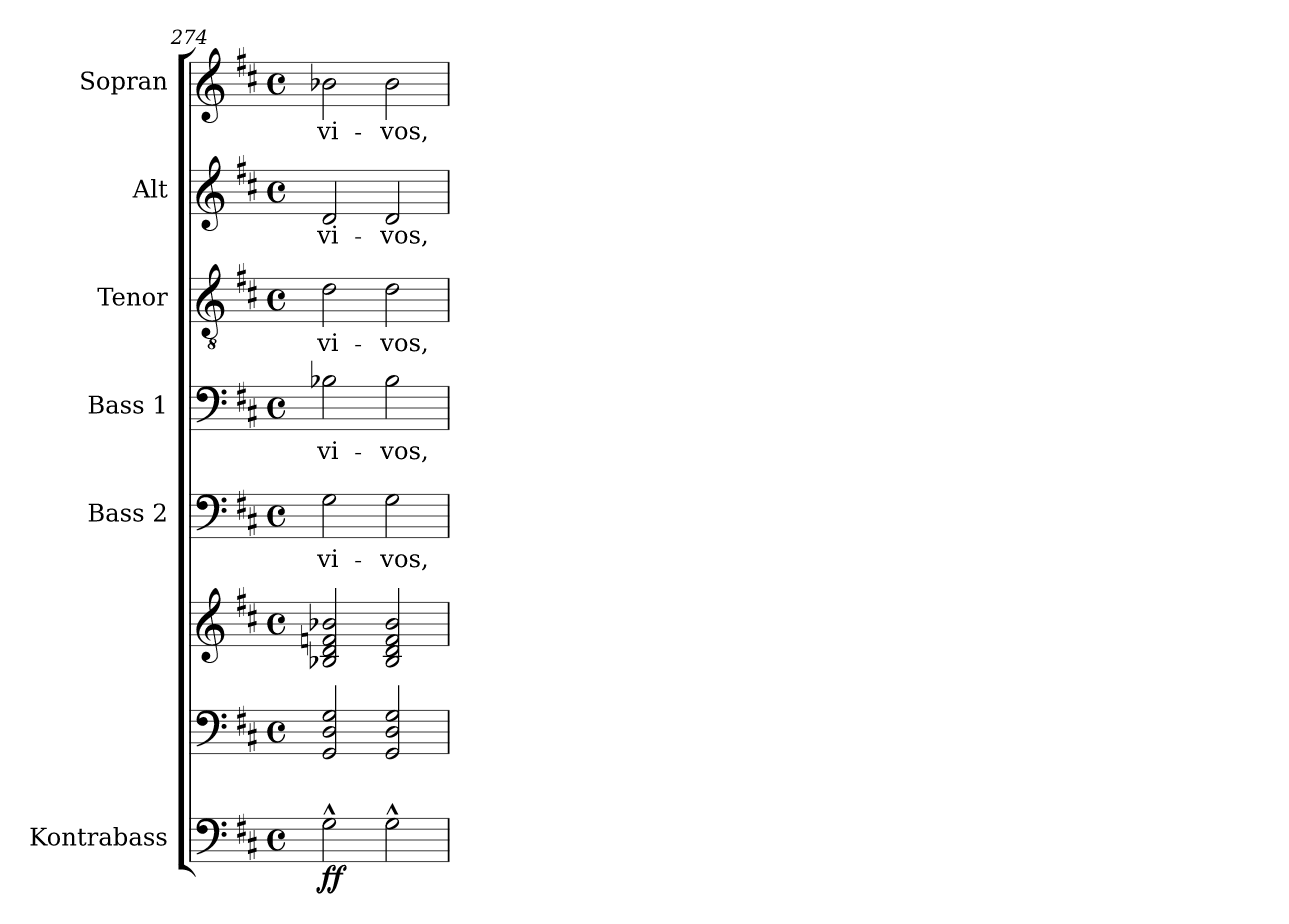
**kern	**dynam	**kern	**kern	**kern	**text	**kern	**text	**kern	**text	**kern	**text	**kern	**text
*part7	*part7	*part6	*part6	*part5	*part5	*part4	*part4	*part3	*part3	*part2	*part2	*part1	*part1
*staff8	*staff8	*staff7	*staff6	*staff5	*staff5	*staff4	*staff4	*staff3	*staff3	*staff2	*staff2	*staff1	*staff1
*I"Kontrabass	*	*	*	*I"Bass 2	*	*I"Bass 1	*	*I"Tenor	*	*I"Alt	*	*I"Sopran	*
*I'Kb.	*	*	*	*I'B. 2	*	*I'B. 1	*	*I'T.	*	*I'A.	*	*I'S.	*
*clefF4	*	*clefF4	*clefG2	*clefF4	*	*clefF4	*	*clefGv2	*	*clefG2	*	*clefG2	*
*ITrd7c12	*	*	*	*	*	*	*	*	*	*	*	*	*
*k[f#c#]	*	*k[f#c#]	*k[f#c#]	*k[f#c#]	*	*k[f#c#]	*	*k[f#c#]	*	*k[f#c#]	*	*k[f#c#]	*
*D:	*	*D:	*D:	*D:	*	*D:	*	*D:	*	*D:	*	*D:	*
*M4/4	*	*M4/4	*M4/4	*M4/4	*	*M4/4	*	*M4/4	*	*M4/4	*	*M4/4	*
*met(c)	*	*met(c)	*met(c)	*met(c)	*	*met(c)	*	*met(c)	*	*met(c)	*	*met(c)	*
=274	=274	=274	=274	=274	=274	=274	=274	=274	=274	=274	=274	=274	=274
!	!LO:DY:b	!	!	!	!LO:LY:b	!	!LO:LY:b	!	!LO:LY:b	!	!LO:LY:b	!	!LO:LY:b
2GG^^>\	ff	2GG/ 2D/ 2G/	2B-X/ 2d/ 2fn/ 2b-X/	2G\	vi-	2B-X\	vi-	2d\	vi-	2d/	vi-	2b-X\	vi-
!	!	!	!	!	!LO:LY:b	!	!LO:LY:b	!	!LO:LY:b	!	!LO:LY:b	!	!LO:LY:b
2GG^^>\	.	2GG/ 2D/ 2G/	2B-/ 2d/ 2f/ 2b-/	2G\	-vos,	2B-\	-vos,	2d\	-vos,	2d/	-vos,	2b-\	-vos,
=	=	=	=	=	=	=	=	=	=	=	=	=	=
*-	*-	*-	*-	*-	*-	*-	*-	*-	*-	*-	*-	*-	*-
